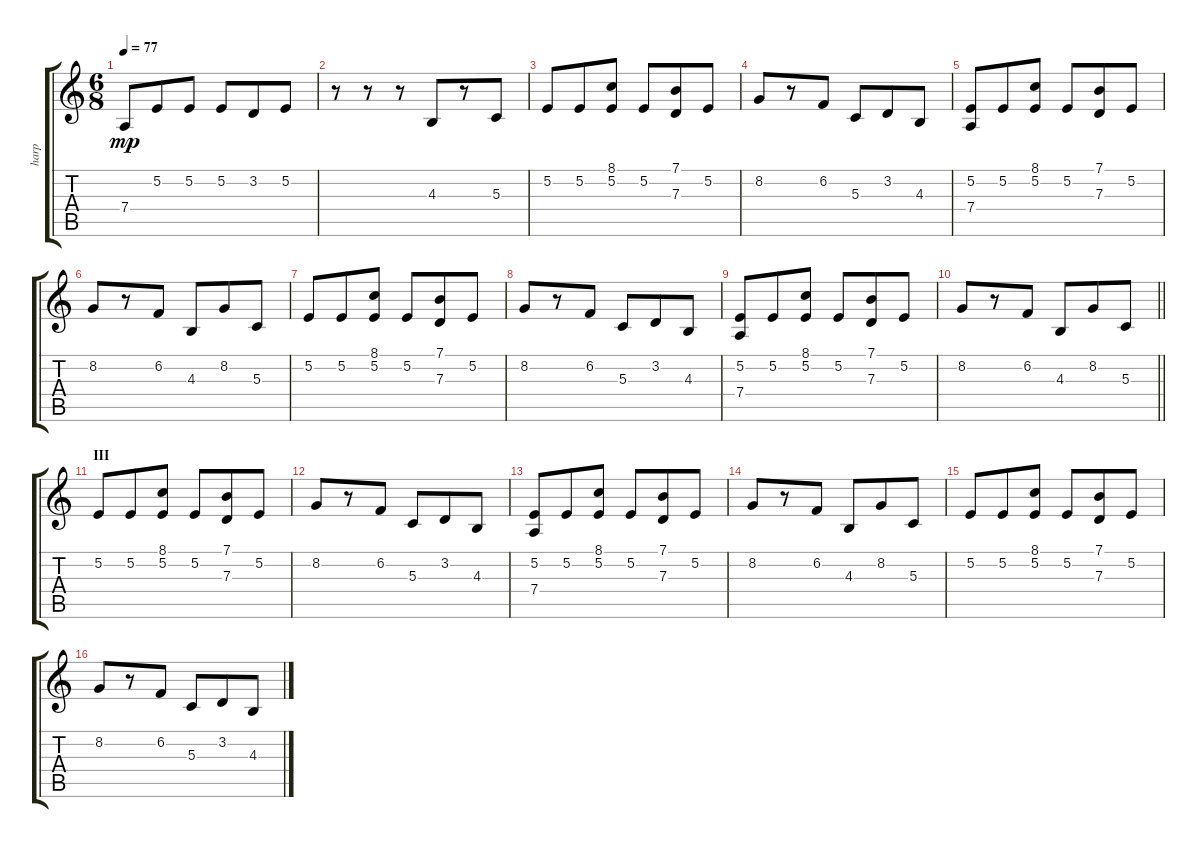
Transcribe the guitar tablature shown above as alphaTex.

\track ("harp" "harp") {instrument orchestralharp}
\staff {score tabs}
\tuning (E4 B3 G3 D3 A2 E2) {hide}
\ts (6 8)
\tempo 77
\clef g2
\ks c
7.4.8{dy mp} 5.2.8 5.2.8 5.2.8 3.2.8 5.2.8 |
r.8 r.8 r.8 4.3.8 r.8 5.3.8 |
5.2.8 5.2.8 (8.1 5.2).8 5.2.8 (7.1 7.3).8 5.2.8 |
8.2.8 r.8 6.2.8 5.3.8 3.2.8 4.3.8 |
(5.2 7.4).8 5.2.8 (8.1 5.2).8 5.2.8 (7.1 7.3).8 5.2.8 |
8.2.8 r.8 6.2.8 4.3.8 8.2.8 5.3.8 |
5.2.8 5.2.8 (8.1 5.2).8 5.2.8 (7.1 7.3).8 5.2.8 |
8.2.8 r.8 6.2.8 5.3.8 3.2.8 4.3.8 |
(5.2 7.4).8 5.2.8 (8.1 5.2).8 5.2.8 (7.1 7.3).8 5.2.8 |
\barLineRight lightlight
8.2.8 r.8 6.2.8 4.3.8 8.2.8 5.3.8 |
\section ("" "III")
5.2.8 5.2.8 (8.1 5.2).8 5.2.8 (7.1 7.3).8 5.2.8 |
8.2.8 r.8 6.2.8 5.3.8 3.2.8 4.3.8 |
(5.2 7.4).8 5.2.8 (8.1 5.2).8 5.2.8 (7.1 7.3).8 5.2.8 |
8.2.8 r.8 6.2.8 4.3.8 8.2.8 5.3.8 |
5.2.8 5.2.8 (8.1 5.2).8 5.2.8 (7.1 7.3).8 5.2.8 |
8.2.8 r.8 6.2.8 5.3.8 3.2.8 4.3.8
